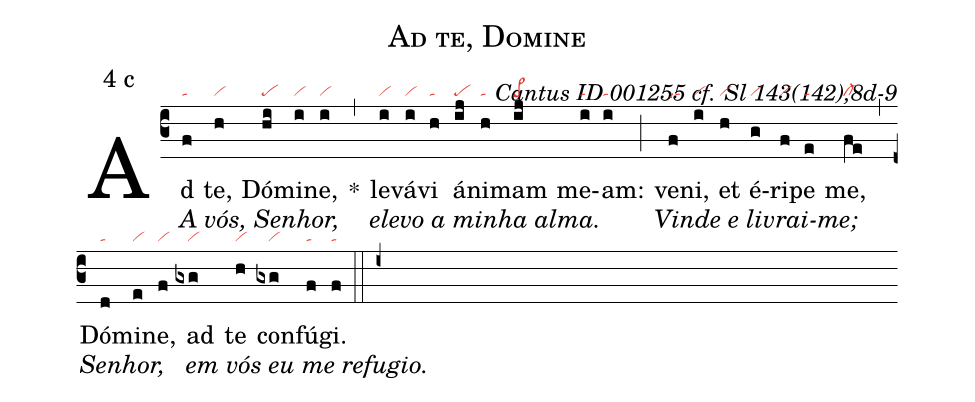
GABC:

name: Ad te, Domine;
mode: 4;
mode-differentia: c;
commentary: Cantus ID 001255 cf. Sl 143(142),8d-9;
nabc-lines: 1;
%%
(c3)

Ad[A vós, Senhor,](f|ta) te,(h|vi) Dó(hi|pe)mi(i|vi)ne,(i|vi) *(,) le[elevo a minha alma.](i|vi)vá(i|vi)vi(h|ta) á(ij|pe)ni(h|ta)mam(ij|pe>) me(i|ta)am:(i|ta) (;) ve[Vinde e livrai-me;](f|talsi7)ni,(i|vi) et(h|vi) é(g|vi)ri(f|vi)pe(e|ta) me,(fe|cl-) (,) Dó[Senhor,](d|ta)mi(e|vi)ne,(f|vi) ad[em vós eu me refugio.](gxg|////vi) te(h|vi) con(gxg|////vi)fú(f|ta)gi.(f|ta)

(::)

(i+)
